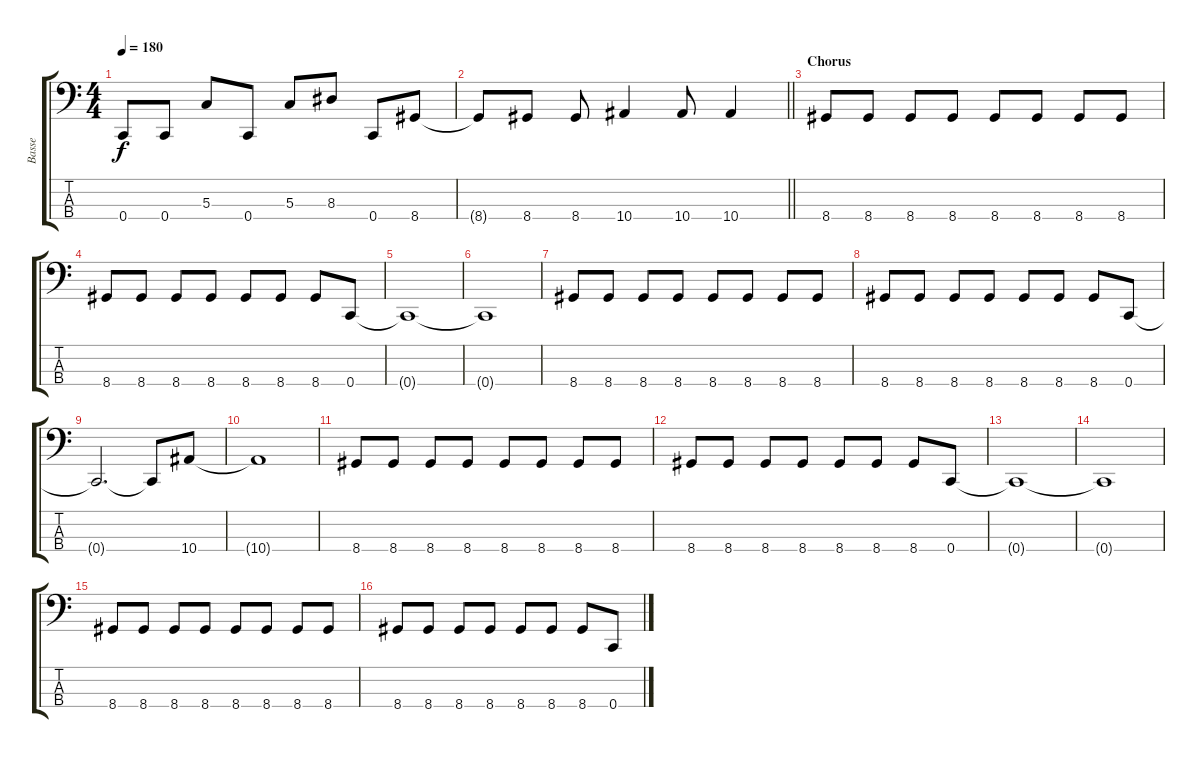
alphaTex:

\track ("Basse" "Basse") {instrument electricbasspick}
\staff {score tabs}
\tuning (F2 C2 G1 C1) {hide}
\ts (4 4)
\tempo 180
\clef f4
\ks c
0.4.8{dy f} 0.4.8 5.3.8 0.4.8 5.3.8 8.3.8 0.4.8 8.4.8 |
\barLineRight lightlight
8.4{t}.8 8.4.8 8.4.8 10.4.4 10.4.8 10.4.4 |
\section ("" "Chorus")
8.4.8{volume 16} 8.4.8 8.4.8 8.4.8 8.4.8 8.4.8 8.4.8 8.4.8 |
8.4.8 8.4.8 8.4.8 8.4.8 8.4.8 8.4.8 8.4.8 0.4.8 |
0.4{t}.1 |
0.4{t}.1 |
8.4.8 8.4.8 8.4.8 8.4.8 8.4.8 8.4.8 8.4.8 8.4.8 |
8.4.8 8.4.8 8.4.8 8.4.8 8.4.8 8.4.8 8.4.8 0.4.8 |
0.4{t}.2{d} 0.4{t}.8 10.4.8 |
10.4{t}.1 |
8.4.8 8.4.8 8.4.8 8.4.8 8.4.8 8.4.8 8.4.8 8.4.8 |
8.4.8 8.4.8 8.4.8 8.4.8 8.4.8 8.4.8 8.4.8 0.4.8 |
0.4{t}.1 |
0.4{t}.1 |
8.4.8 8.4.8 8.4.8 8.4.8 8.4.8 8.4.8 8.4.8 8.4.8 |
8.4.8 8.4.8 8.4.8 8.4.8 8.4.8 8.4.8 8.4.8 0.4.8
